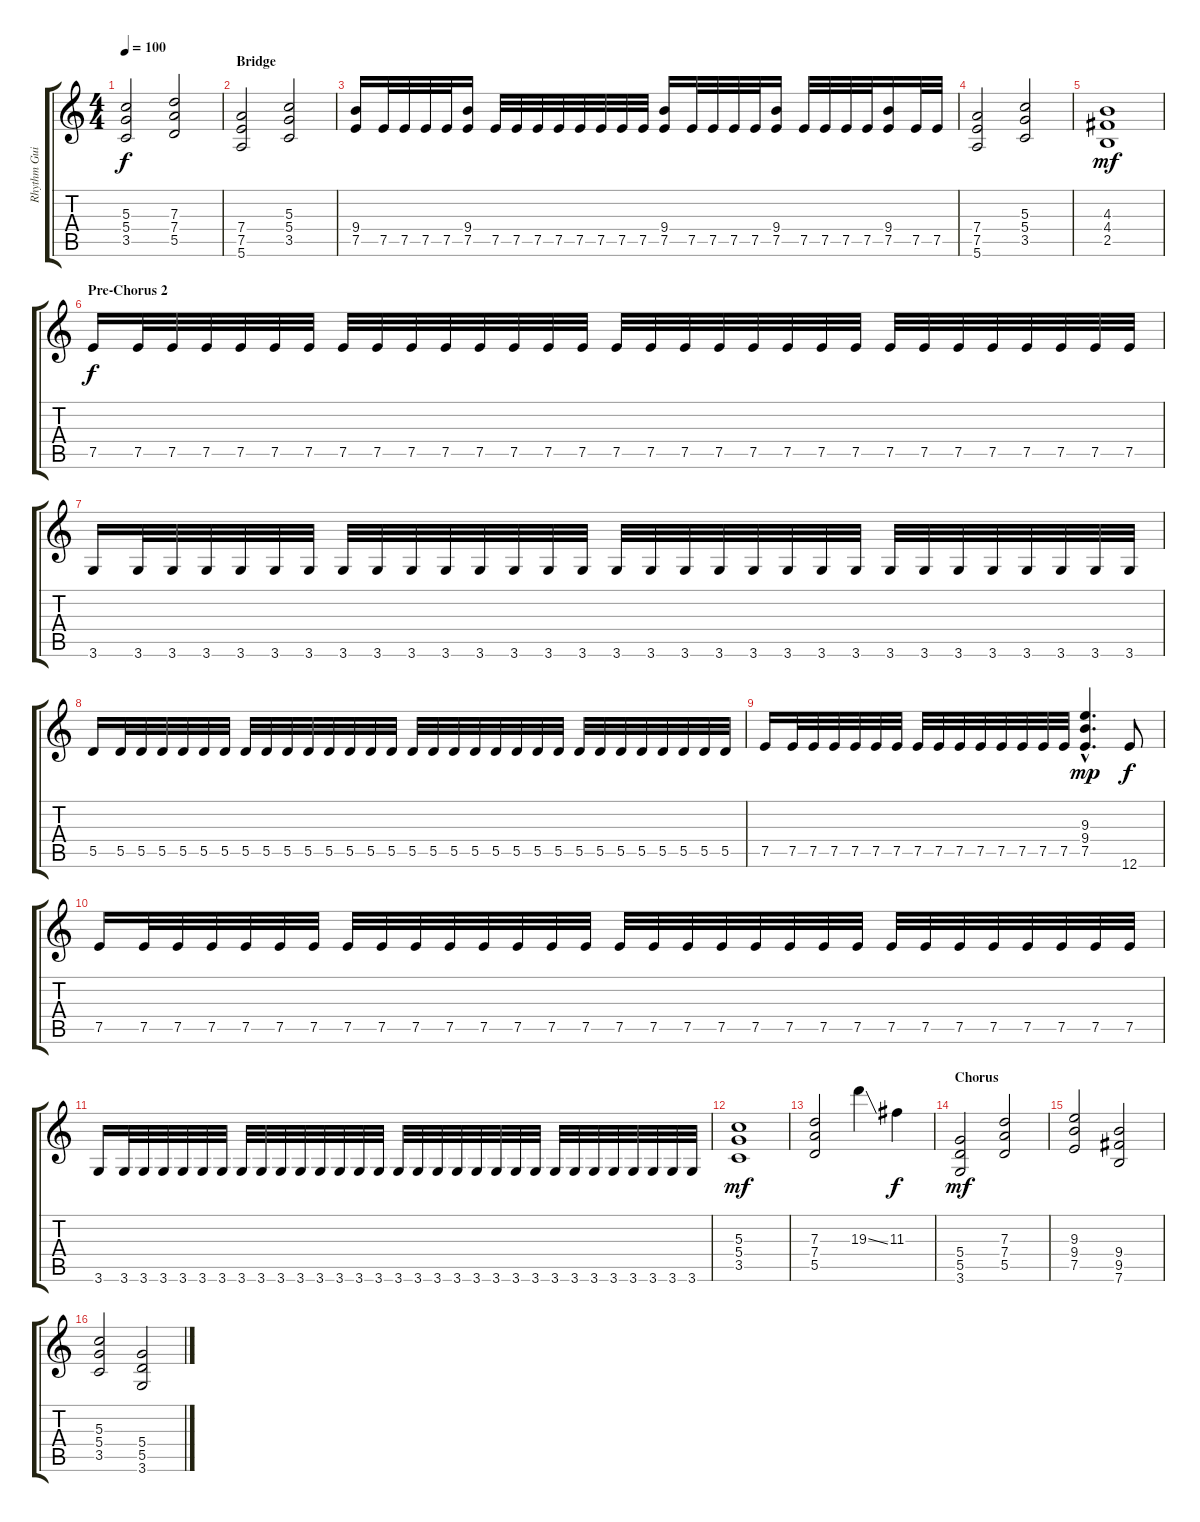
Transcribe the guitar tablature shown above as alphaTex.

\track ("Rhythm Guitar 2" "Rhythm Gui") {instrument overdrivenguitar}
\staff {score tabs}
\tuning (E4 B3 G3 D3 A2 E2) {hide}
\ts (4 4)
\tempo 100
\clef g2
\ks c
(5.3 5.4 3.5).2{dy f} (7.3 7.4 5.5).2 |
\section ("" "Bridge")
(7.4 7.5 5.6).2 (5.3 5.4 3.5).2 |
(9.4 7.5).16 7.5.32 7.5.32 7.5.32 7.5.32 (9.4 7.5).16 7.5.32 7.5.32 7.5.32 7.5.32 7.5.32 7.5.32 7.5.32 7.5.32 (9.4 7.5).16 7.5.32 7.5.32 7.5.32 7.5.32 (9.4 7.5).16 7.5.32 7.5.32 7.5.32 7.5.32 (9.4 7.5).16 7.5.32 7.5.32 |
(7.4 7.5 5.6).2 (5.3 5.4 3.5).2 |
(4.3 4.4 2.5).1{dy mf} |
\section ("" "Pre-Chorus 2")
7.5.16{dy f} 7.5.32 7.5.32 7.5.32 7.5.32 7.5.32 7.5.32 7.5.32 7.5.32 7.5.32 7.5.32 7.5.32 7.5.32 7.5.32 7.5.32 7.5.32 7.5.32 7.5.32 7.5.32 7.5.32 7.5.32 7.5.32 7.5.32 7.5.32 7.5.32 7.5.32 7.5.32 7.5.32 7.5.32 7.5.32 7.5.32 |
3.6.16 3.6.32 3.6.32 3.6.32 3.6.32 3.6.32 3.6.32 3.6.32 3.6.32 3.6.32 3.6.32 3.6.32 3.6.32 3.6.32 3.6.32 3.6.32 3.6.32 3.6.32 3.6.32 3.6.32 3.6.32 3.6.32 3.6.32 3.6.32 3.6.32 3.6.32 3.6.32 3.6.32 3.6.32 3.6.32 3.6.32 |
5.5.16 5.5.32 5.5.32 5.5.32 5.5.32 5.5.32 5.5.32 5.5.32 5.5.32 5.5.32 5.5.32 5.5.32 5.5.32 5.5.32 5.5.32 5.5.32 5.5.32 5.5.32 5.5.32 5.5.32 5.5.32 5.5.32 5.5.32 5.5.32 5.5.32 5.5.32 5.5.32 5.5.32 5.5.32 5.5.32 5.5.32 |
7.5.16 7.5.32 7.5.32 7.5.32 7.5.32 7.5.32 7.5.32 7.5.32 7.5.32 7.5.32 7.5.32 7.5.32 7.5.32 7.5.32 7.5.32 (9.3{hac} 9.4{hac} 7.5{hac}).4{d dy mp} 12.6.8{dy f} |
7.5.16 7.5.32 7.5.32 7.5.32 7.5.32 7.5.32 7.5.32 7.5.32 7.5.32 7.5.32 7.5.32 7.5.32 7.5.32 7.5.32 7.5.32 7.5.32 7.5.32 7.5.32 7.5.32 7.5.32 7.5.32 7.5.32 7.5.32 7.5.32 7.5.32 7.5.32 7.5.32 7.5.32 7.5.32 7.5.32 7.5.32 |
3.6.16 3.6.32 3.6.32 3.6.32 3.6.32 3.6.32 3.6.32 3.6.32 3.6.32 3.6.32 3.6.32 3.6.32 3.6.32 3.6.32 3.6.32 3.6.32 3.6.32 3.6.32 3.6.32 3.6.32 3.6.32 3.6.32 3.6.32 3.6.32 3.6.32 3.6.32 3.6.32 3.6.32 3.6.32 3.6.32 3.6.32 |
(5.3 5.4 3.5).1{dy mf} |
(7.3 7.4 5.5).2 19.3{ss}.4 11.3.4{dy f} |
\section ("" "Chorus")
(5.4 5.5 3.6).2{dy mf} (7.3 7.4 5.5).2 |
(9.3 9.4 7.5).2 (9.4 9.5 7.6).2 |
(5.3 5.4 3.5).2 (5.4 5.5 3.6).2
